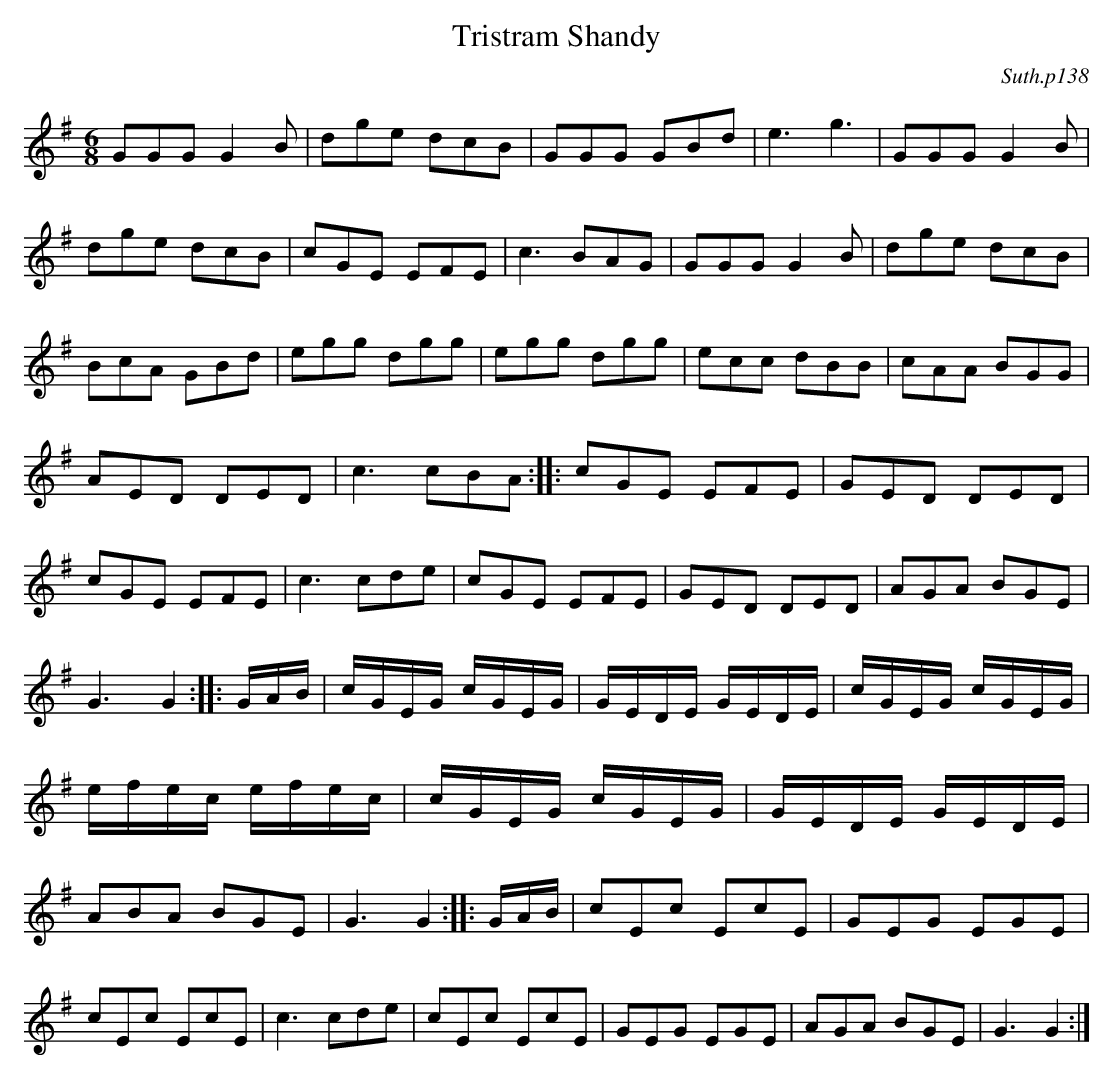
X:1
T:Tristram Shandy
C:Suth.p138
M:6/8
L:1/8
K:G
GGGG2B|dge dcB|GGG GBd|e3g3|GGGG2B|dge dcB|cGE EFE|c3 BAG|GGGG2B|dge dcB|BcA GBd|egg dgg|egg dgg|ecc dBB|cAA BGG|AED DED|c3cBA::\
cGE EFE|GED DED|cGE EFE|c3cde|cGE EFE|GED DED|AGA BGE|G3G2::\
G/A/B/|c/G/E/G/ c/G/E/G/|G/E/D/E/ G/E/D/E/|c/G/E/G/ c/G/E/G/|e/f/e/c/ e/f/e/c/|c/G/E/G/ c/G/E/G/|G/E/D/E/ G/E/D/E/|ABA BGE|G3G2::\
G/A/B/|cEc EcE|GEG EGE|cEc EcE|c3cde|cEc EcE|GEG EGE|AGA BGE|G3G2:|
